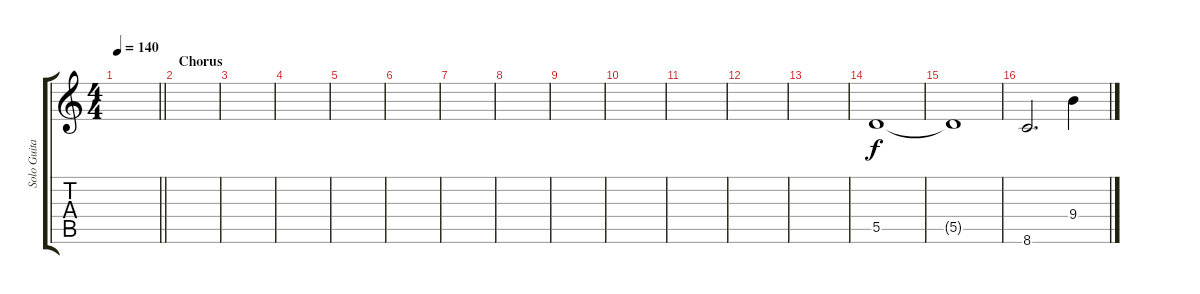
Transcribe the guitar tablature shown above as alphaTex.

\track ("Solo Guitar I" "Solo Guita") {instrument overdrivenguitar}
\staff {score tabs}
\tuning (E4 B3 G3 D3 A2 E2) {hide}
\ts (4 4)
\tempo 140
\clef g2
\barLineRight lightlight
\ks c
|
\section ("" "Chorus")
|
|
|
|
|
|
|
|
|
|
|
|
5.5.1 |
5.5{t}.1 |
8.6.2{d} 9.4.4
